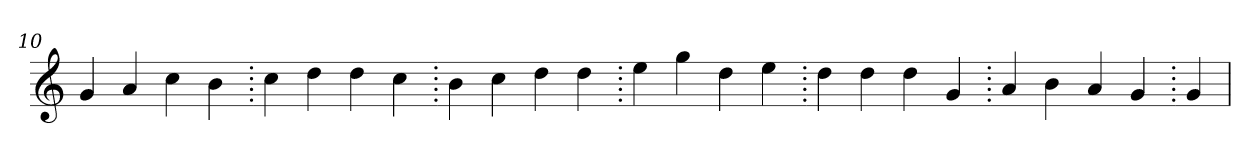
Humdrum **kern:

**kern
*part1
*staff1
*clefG2
=10.
4g
4a
4cc
4b
=20.
4cc
4dd
4dd
4cc
=30.
4b
4cc
4dd
4dd
=40.
4ee
4gg
4dd
4ee
=50.
4dd
4dd
4dd
4g
=60.
4a
4b
4a
4g
=70.
4g
=
*-
